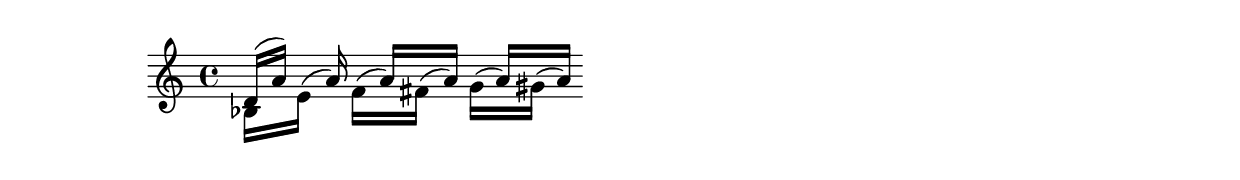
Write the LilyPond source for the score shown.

%% DO NOT EDIT this file manually; it is automatically
%% generated from LSR http://lsr.di.unimi.it
%% Make any changes in LSR itself, or in Documentation/snippets/new/ ,
%% and then run scripts/auxiliar/makelsr.py
%%
%% This file is in the public domain.
\version "2.18.0"

\header {
  lsrtags = "connecting-notes, expressive-marks, keyboards, real-music, unfretted-strings"

  texidoc = "
In some situations, it may be necessary to create slurs between notes
from different voices.

The solution is to add invisible notes to one of the voices, using
@code{\\hideNotes}.

This example is measure 235 of the Ciaconna from Bach's 2nd Partita for
solo violin, BWV 1004.

"
  doctitle = "Creating slurs across voices"
} % begin verbatim


\relative c' {
  <<
    {
      d16( a') s a s a[ s a] s a[ s a]
    }
    \\
    {
      \slurUp
      bes,16[ s e](
      \hideNotes a)
      \unHideNotes f[(
      \hideNotes a)
      \unHideNotes fis](
      \hideNotes a)
      \unHideNotes g[(
      \hideNotes a)
      \unHideNotes gis](
      \hideNotes a)
    }
  >>
}
